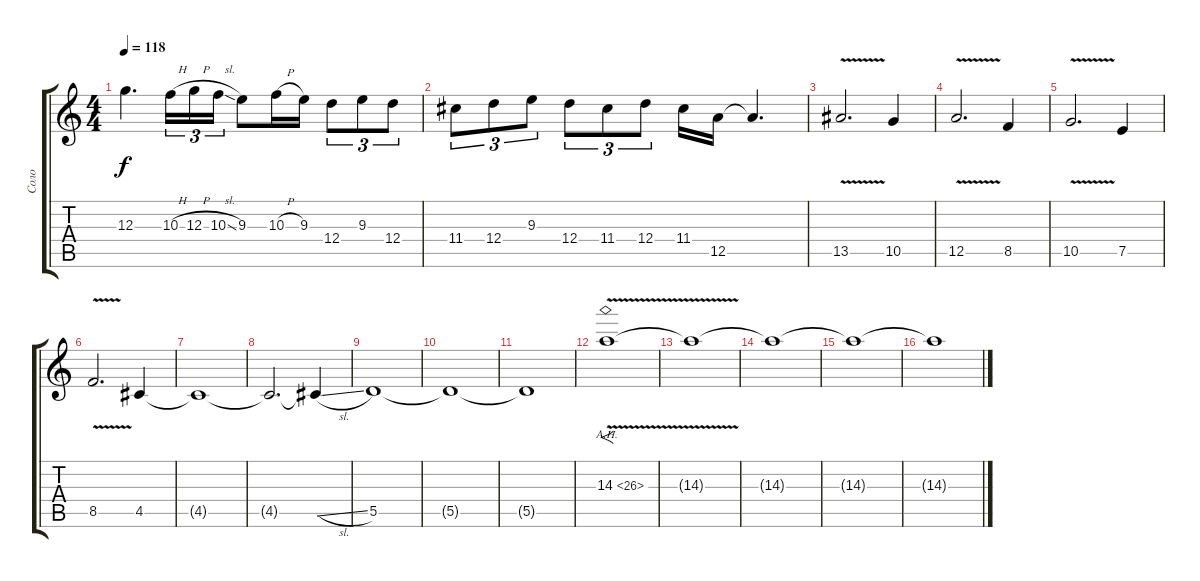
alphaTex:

\track ("Соло" "Соло") {instrument distortionguitar}
\staff {score tabs}
\tuning (E4 B3 G3 D3 A2 E2) {hide}
\ts (4 4)
\tempo 118
\clef g2
\ks c
12.3{t}.4{d dy f} 10.3{h}.16{tu (3 2)} 12.3{h}.16{tu (3 2)} 10.3{sl}.16{tu (3 2)} 9.3.8 10.3{h}.16 9.3.16 12.4.8{tu (3 2)} 9.3.8{tu (3 2)} 12.4.8{tu (3 2)} |
11.4.8{tu (3 2)} 12.4.8{tu (3 2)} 9.3.8{tu (3 2)} 12.4.8{tu (3 2)} 11.4.8{tu (3 2)} 12.4.8{tu (3 2)} 11.4.16 12.5.16 12.5{t}.4{d} |
13.5{v}.2{d} 10.5.4 |
12.5{v}.2{d} 8.5.4 |
10.5{v}.2{d} 7.5.4 |
8.5{v}.2{d} 4.5.4 |
4.5{t}.1 |
4.5{t}.2{d} 4.5{sl t}.4 |
5.5.1 |
5.5{t}.1 |
5.5{t}.1 |
14.3{ah 12 v}.1{f} |
14.3{t}.1 |
14.3{t}.1 |
14.3{t}.1 |
14.3{t}.1
